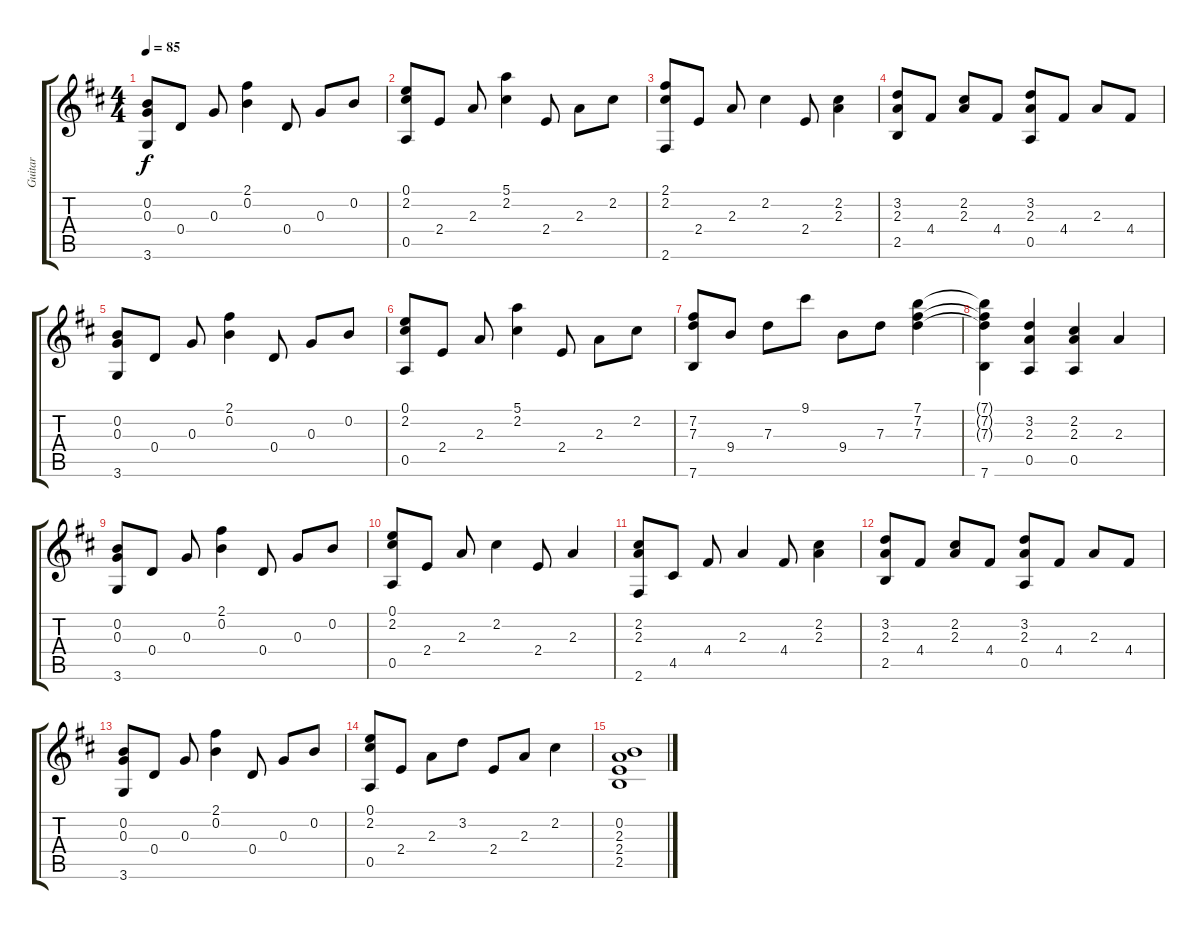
\track ("Guitar" "Guitar") {instrument acousticguitarnylon}
\staff {score tabs}
\tuning (E4 B3 G3 D3 A2 E2) {hide}
\ts (4 4)
\tempo 85
\clef g2
\ks d
(0.2 0.3 3.6).8{dy f} 0.4.8 0.3.8 (2.1 0.2).4 0.4.8 0.3.8 0.2.8 |
(0.1 2.2 0.5).8 2.4.8 2.3.8 (5.1 2.2).4 2.4.8 2.3.8 2.2.8 |
(2.1 2.2 2.6).8 2.4.8 2.3.8 2.2.4 2.4.8 (2.2 2.3).4 |
(3.2 2.3 2.5).8 4.4.8 (2.2 2.3).8 4.4.8 (3.2 2.3 0.5).8 4.4.8 2.3.8 4.4.8 |
(0.2 0.3 3.6).8 0.4.8 0.3.8 (2.1 0.2).4 0.4.8 0.3.8 0.2.8 |
(0.1 2.2 0.5).8 2.4.8 2.3.8 (5.1 2.2).4 2.4.8 2.3.8 2.2.8 |
(7.2 7.3 7.6).8 9.4.8 7.3.8 9.1.8 9.4.8 7.3.8 (7.1 7.2 7.3).4 |
(7.1{t} 7.2{t} 7.3{t} 7.6).4 (3.2 2.3 0.5).4 (2.2 2.3 0.5).4 2.3.4 |
(0.2 0.3 3.6).8 0.4.8 0.3.8 (2.1 0.2).4 0.4.8 0.3.8 0.2.8 |
(0.1 2.2 0.5).8 2.4.8 2.3.8 2.2.4 2.4.8 2.3.4 |
(2.2 2.3 2.6).8 4.5.8 4.4.8 2.3.4 4.4.8 (2.2 2.3).4 |
(3.2 2.3 2.5).8 4.4.8 (2.2 2.3).8 4.4.8 (3.2 2.3 0.5).8 4.4.8 2.3.8 4.4.8 |
(0.2 0.3 3.6).8 0.4.8 0.3.8 (2.1 0.2).4 0.4.8 0.3.8 0.2.8 |
(0.1 2.2 0.5).8 2.4.8 2.3.8 3.2.8 2.4.8 2.3.8 2.2.4 |
(0.2 2.3 2.4 2.5).1
